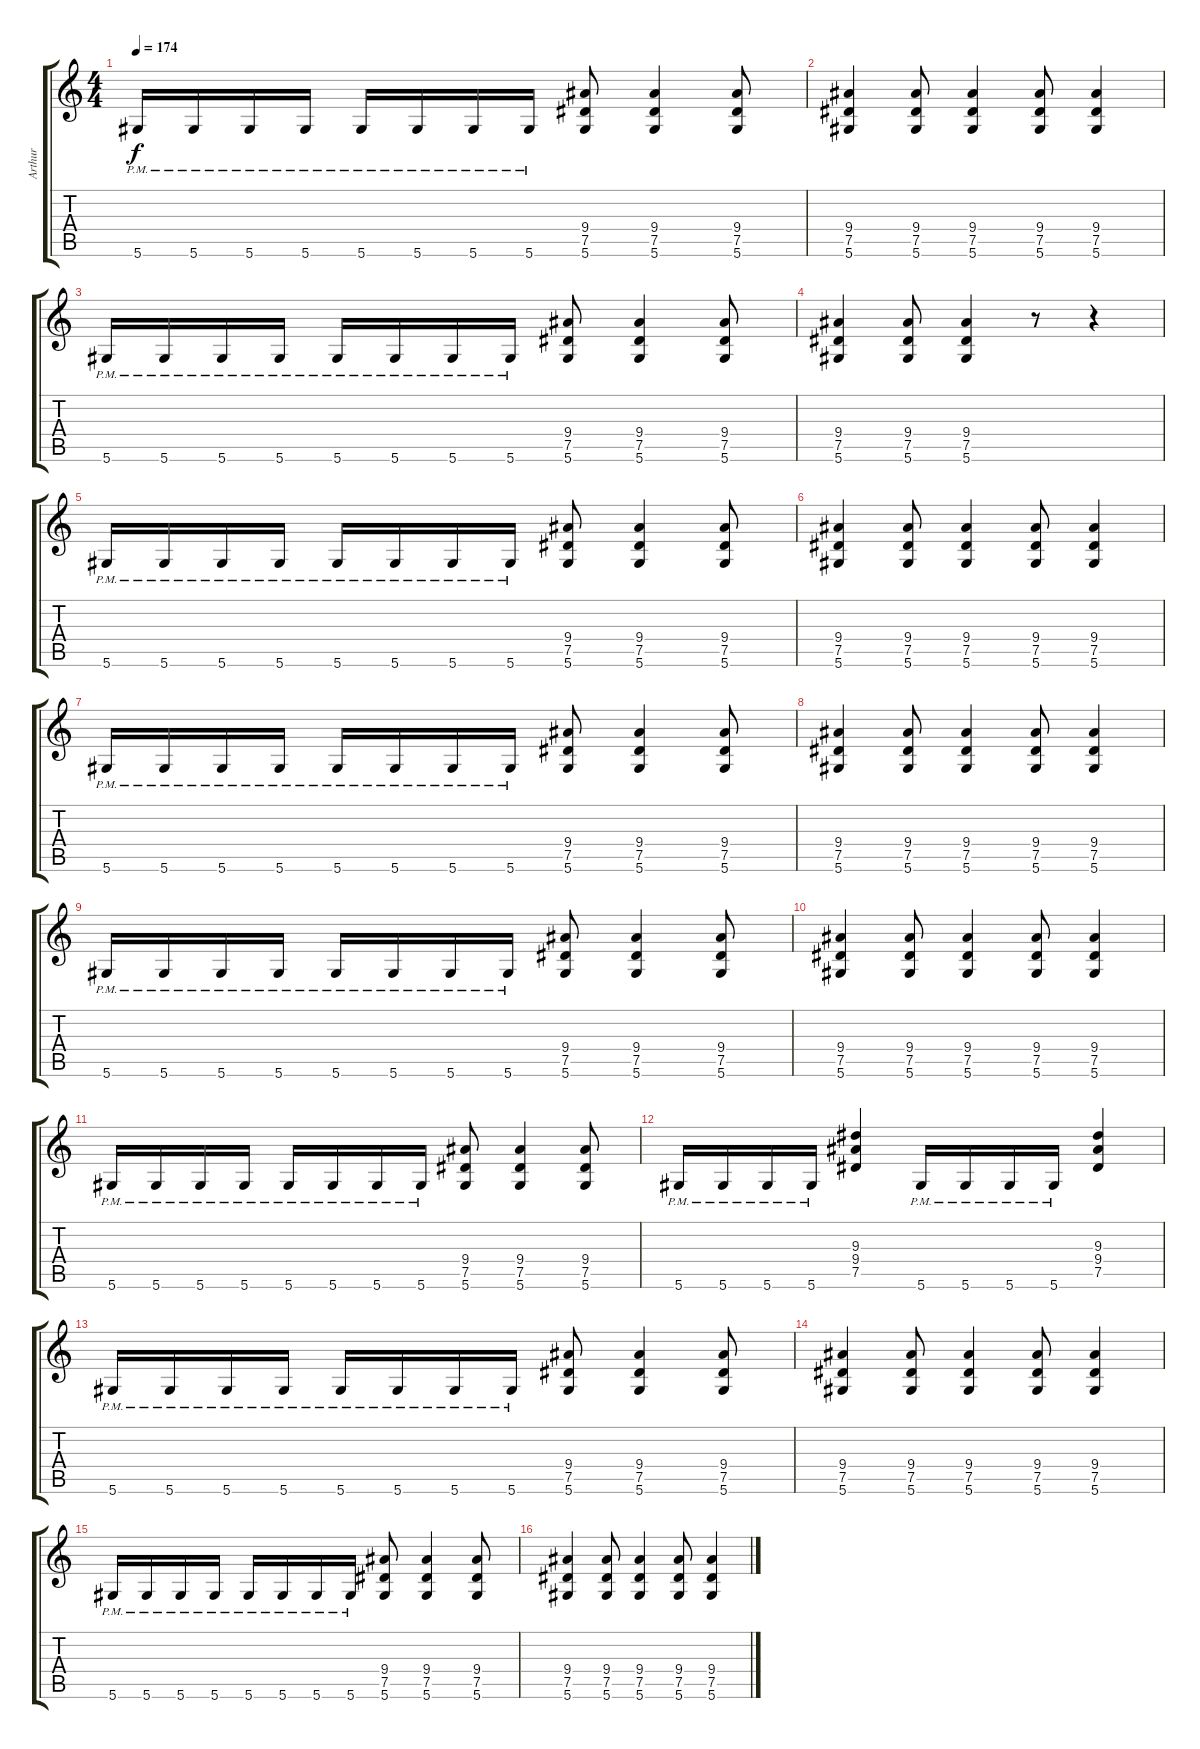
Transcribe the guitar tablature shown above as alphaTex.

\track ("Arthur" "Arthur") {instrument overdrivenguitar}
\staff {score tabs}
\tuning (Eb4 Bb3 Gb3 Db3 Ab2 Eb2) {hide}
\ts (4 4)
\tempo 174
\clef g2
\ks c
5.6{pm}.16{dy f instrument overdrivenguitar} 5.6{pm}.16 5.6{pm}.16 5.6{pm}.16 5.6{pm}.16 5.6{pm}.16 5.6{pm}.16 5.6{pm}.16 (9.4 7.5 5.6).8 (9.4 7.5 5.6).4 (9.4 7.5 5.6).8 |
(9.4 7.5 5.6).4 (9.4 7.5 5.6).8 (9.4 7.5 5.6).4 (9.4 7.5 5.6).8 (9.4 7.5 5.6).4 |
5.6{pm}.16 5.6{pm}.16 5.6{pm}.16 5.6{pm}.16 5.6{pm}.16 5.6{pm}.16 5.6{pm}.16 5.6{pm}.16 (9.4 7.5 5.6).8 (9.4 7.5 5.6).4 (9.4 7.5 5.6).8 |
(9.4 7.5 5.6).4 (9.4 7.5 5.6).8 (9.4 7.5 5.6).4 r.8 r.4 |
5.6{pm}.16 5.6{pm}.16 5.6{pm}.16 5.6{pm}.16 5.6{pm}.16 5.6{pm}.16 5.6{pm}.16 5.6{pm}.16 (9.4 7.5 5.6).8 (9.4 7.5 5.6).4 (9.4 7.5 5.6).8 |
(9.4 7.5 5.6).4 (9.4 7.5 5.6).8 (9.4 7.5 5.6).4 (9.4 7.5 5.6).8 (9.4 7.5 5.6).4 |
5.6{pm}.16 5.6{pm}.16 5.6{pm}.16 5.6{pm}.16 5.6{pm}.16 5.6{pm}.16 5.6{pm}.16 5.6{pm}.16 (9.4 7.5 5.6).8 (9.4 7.5 5.6).4 (9.4 7.5 5.6).8 |
(9.4 7.5 5.6).4 (9.4 7.5 5.6).8 (9.4 7.5 5.6).4 (9.4 7.5 5.6).8 (9.4 7.5 5.6).4 |
5.6{pm}.16 5.6{pm}.16 5.6{pm}.16 5.6{pm}.16 5.6{pm}.16 5.6{pm}.16 5.6{pm}.16 5.6{pm}.16 (9.4 7.5 5.6).8 (9.4 7.5 5.6).4 (9.4 7.5 5.6).8 |
(9.4 7.5 5.6).4 (9.4 7.5 5.6).8 (9.4 7.5 5.6).4 (9.4 7.5 5.6).8 (9.4 7.5 5.6).4 |
5.6{pm}.16 5.6{pm}.16 5.6{pm}.16 5.6{pm}.16 5.6{pm}.16 5.6{pm}.16 5.6{pm}.16 5.6{pm}.16 (9.4 7.5 5.6).8 (9.4 7.5 5.6).4 (9.4 7.5 5.6).8 |
5.6{pm}.16 5.6{pm}.16 5.6{pm}.16 5.6{pm}.16 (9.3 9.4 7.5).4 5.6{pm}.16 5.6{pm}.16 5.6{pm}.16 5.6{pm}.16 (9.3 9.4 7.5).4 |
5.6{pm}.16 5.6{pm}.16 5.6{pm}.16 5.6{pm}.16 5.6{pm}.16 5.6{pm}.16 5.6{pm}.16 5.6{pm}.16 (9.4 7.5 5.6).8 (9.4 7.5 5.6).4 (9.4 7.5 5.6).8 |
(9.4 7.5 5.6).4 (9.4 7.5 5.6).8 (9.4 7.5 5.6).4 (9.4 7.5 5.6).8 (9.4 7.5 5.6).4 |
5.6{pm}.16 5.6{pm}.16 5.6{pm}.16 5.6{pm}.16 5.6{pm}.16 5.6{pm}.16 5.6{pm}.16 5.6{pm}.16 (9.4 7.5 5.6).8 (9.4 7.5 5.6).4 (9.4 7.5 5.6).8 |
(9.4 7.5 5.6).4 (9.4 7.5 5.6).8 (9.4 7.5 5.6).4 (9.4 7.5 5.6).8 (9.4 7.5 5.6).4
